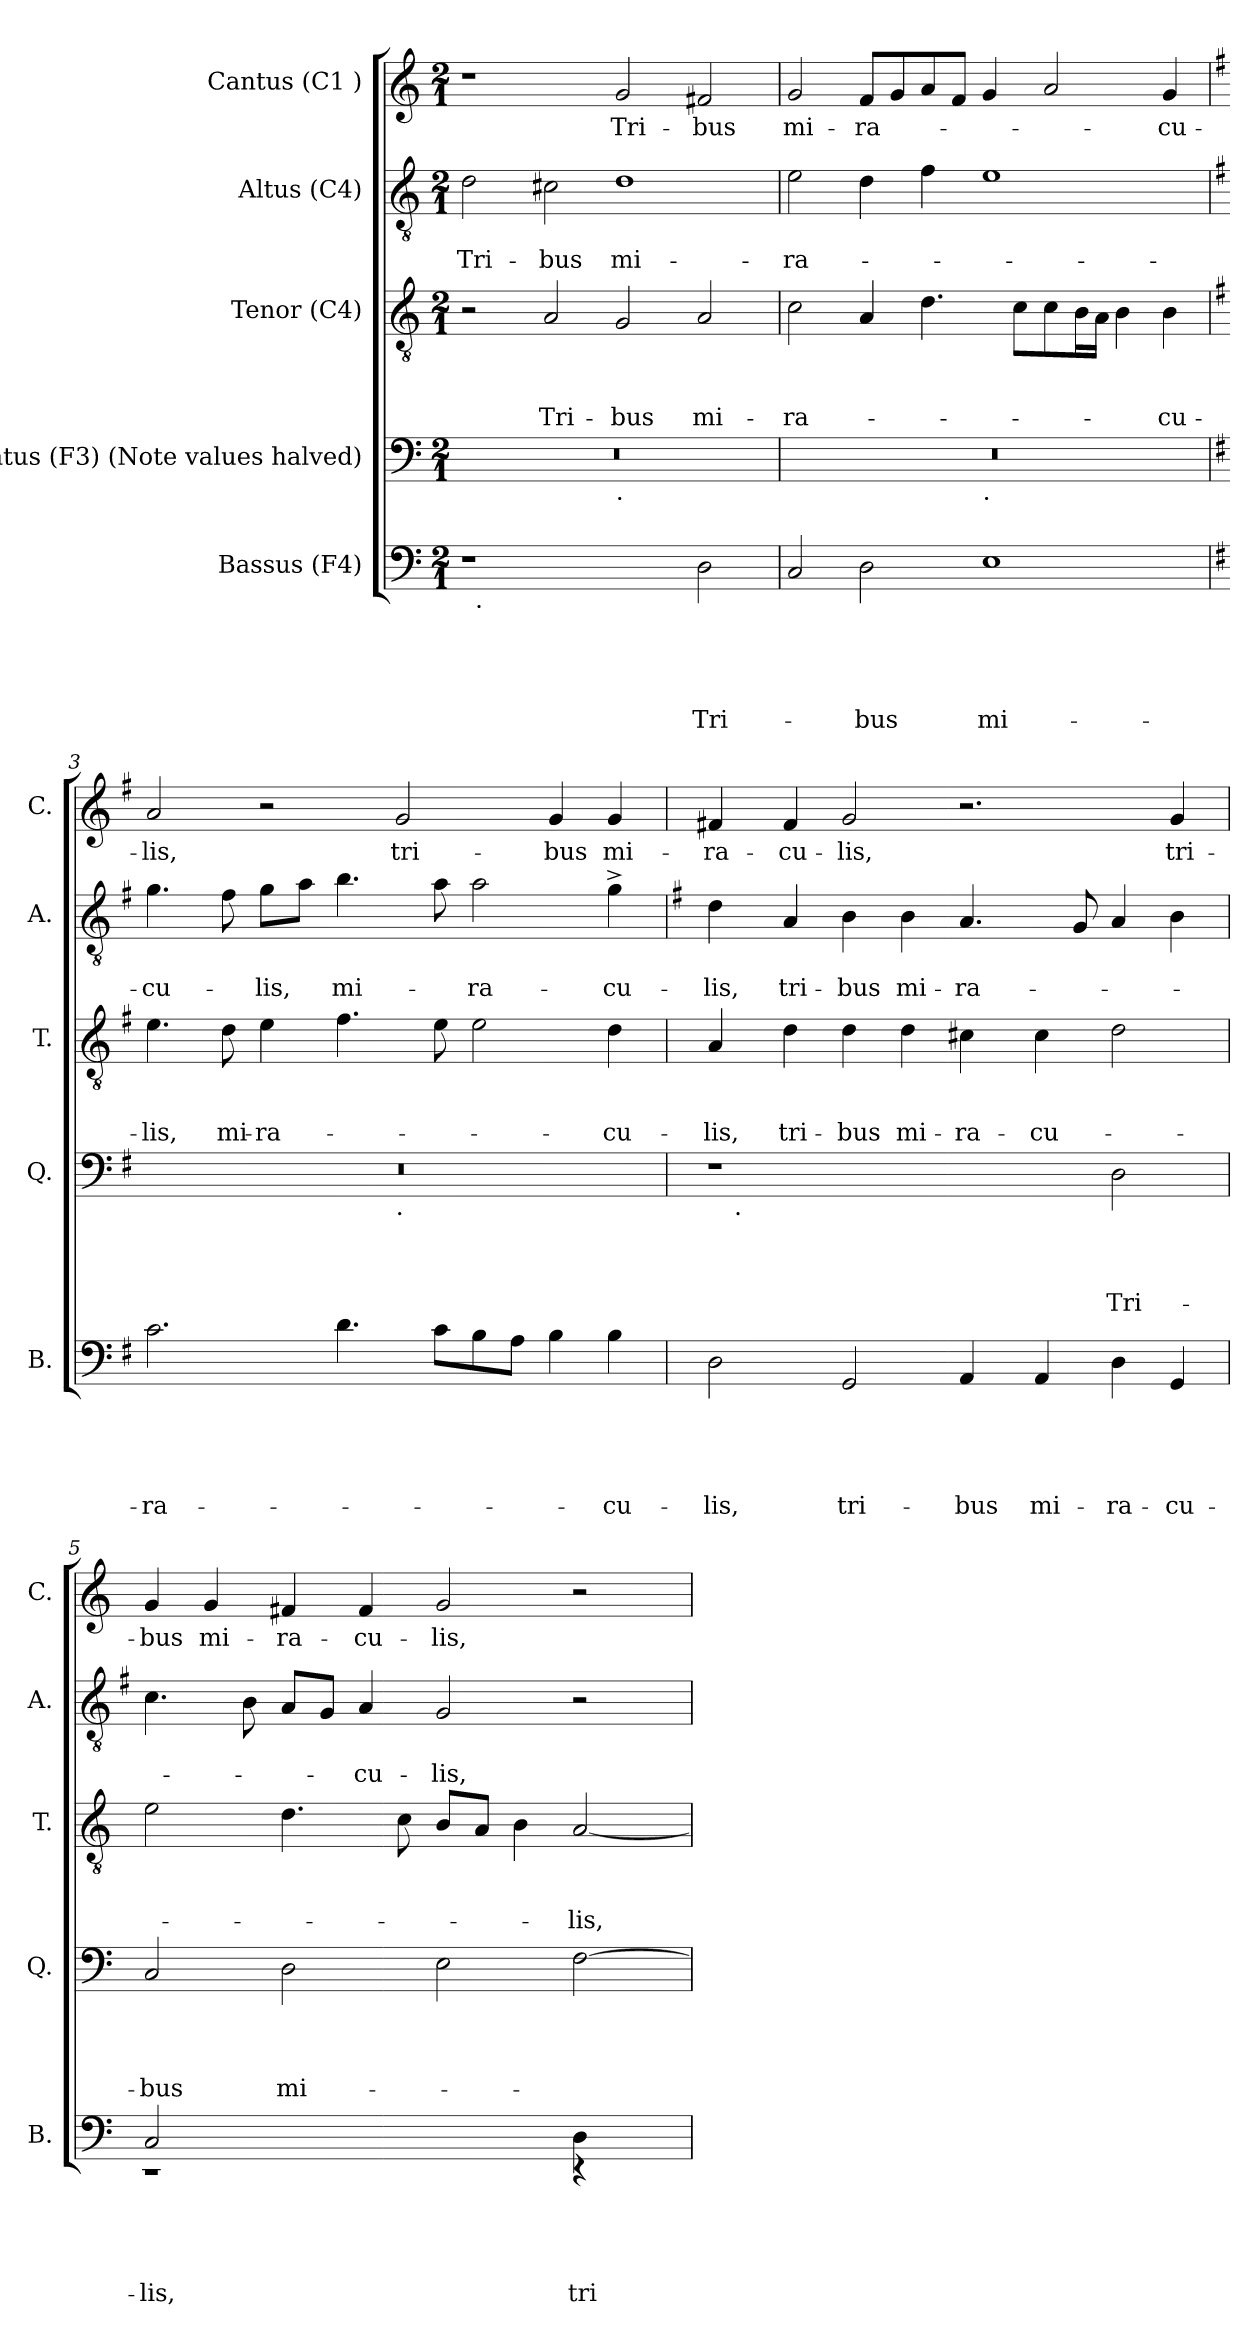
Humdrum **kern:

**kern	**text	**text	**text	**text	**text	**kern	**text	**text	**text	**text	**kern	**text	**text	**text	**kern	**text	**text	**kern	**text
*part5	*part5	*part5	*part5	*part5	*part5	*part4	*part4	*part4	*part4	*part4	*part3	*part3	*part3	*part3	*part2	*part2	*part2	*part1	*part1
*staff5	*staff5	*staff5	*staff5	*staff5	*staff5	*staff4	*staff4	*staff4	*staff4	*staff4	*staff3	*staff3	*staff3	*staff3	*staff2	*staff2	*staff2	*staff1	*staff1
*I"Bassus (F4)	*	*	*	*	*	*I"Quintus (F3) (Note values halved)	*	*	*	*	*I"Tenor (C4)	*	*	*	*I"Altus (C4)	*	*	*I"Cantus (C1 )	*
*I'B.	*	*	*	*	*	*I'Q.	*	*	*	*	*I'T.	*	*	*	*I'A.	*	*	*I'C.	*
*clefF4	*	*	*	*	*	*clefF4	*	*	*	*	*clefGv2	*	*	*	*clefGv2	*	*	*clefG2	*
*k[]	*	*	*	*	*	*k[]	*	*	*	*	*k[]	*	*	*	*k[]	*	*	*k[]	*
*C:	*	*	*	*	*	*C:	*	*	*	*	*C:	*	*	*	*C:	*	*	*C:	*
*M2/1	*	*	*	*	*	*M2/1	*	*	*	*	*M2/1	*	*	*	*M2/1	*	*	*M2/1	*
=1	=1	=1	=1	=1	=1	=1	=1	=1	=1	=1	=1	=1	=1	=1	=1	=1	=1	=1	=1
!	!	!	!	!	!	!	!	!	!	!	!	!	!	!	!	!	!LO:LY:b	!	!
*^	*	*	*	*	*	*^	*	*	*	*	*	*	*	*	*	*	*	*	*
1r	32ryy	.	.	.	.	.	0r	1ryy	.	.	.	.	2r	.	.	.	2d\	.	Tri-	1r	.
!	!LO:TX:b:t=.	!	!	!	!	!	!	!	!	!	!	!	!	!	!	!	!	!	!	!	!
.	1ryy	.	.	.	.	.	.	.	.	.	.	.	.	.	.	.	.	.	.	.	.
!	!	!	!	!	!	!	!	!	!	!	!	!	!	!	!	!LO:LY:b	!	!	!LO:LY:b	!	!
.	.	.	.	.	.	.	.	.	.	.	.	.	2A/	.	.	Tri-	2c#X\	.	-bus	.	.
!	!	!	!	!	!	!	!	!LO:TX:b:t=.	!	!	!	!	!	!	!	!	!	!	!	!	!
!	!	!	!	!	!	!	!	!	!	!	!	!	!	!	!	!LO:LY:b	!	!	!LO:LY:b	!	!LO:LY:b
2ryy	.	.	.	.	.	.	.	1ryy	.	.	.	.	2G/	.	.	-bus	1d	.	mi-	2g/	Tri-
.	2ryy	.	.	.	.	.	.	.	.	.	.	.	.	.	.	.	.	.	.	.	.
!	!	!	!	!	!	!LO:LY:b	!	!	!	!	!	!	!	!	!	!LO:LY:b	!	!	!	!	!LO:LY:b
2D\	.	.	.	.	.	Tri-	.	.	.	.	.	.	2A/	.	.	mi-	.	.	.	2f#X/	-bus
.	4...ryy	.	.	.	.	.	.	.	.	.	.	.	.	.	.	.	.	.	.	.	.
=2	=2	=2	=2	=2	=2	=2	=2	=2	=2	=2	=2	=2	=2	=2	=2	=2	=2	=2	=2	=2	=2
!	!	!	!	!	!	!	!	!	!	!	!	!	!	!	!	!LO:LY:b	!	!	!LO:LY:b	!	!LO:LY:b
*v	*v	*	*	*	*	*	*	*	*	*	*	*	*	*	*	*	*	*	*	*	*
2C/	.	.	.	.	.	0r	1ryy	.	.	.	.	2c\	.	.	-ra-	2e\	.	-ra-	2g/	mi-
!	!	!	!	!	!LO:LY:b	!	!	!	!	!	!	!	!	!	!	!	!	!	!	!LO:LY:b
2D\	.	.	.	.	-bus	.	.	.	.	.	.	4A/	.	.	.	4d\	.	.	8f/L	-ra-
.	.	.	.	.	.	.	.	.	.	.	.	.	.	.	.	.	.	.	8g/	.
.	.	.	.	.	.	.	.	.	.	.	.	4.d\	.	.	.	4f\	.	.	8a/	.
.	.	.	.	.	.	.	.	.	.	.	.	.	.	.	.	.	.	.	8f/J	.
!	!	!	!	!	!	!	!LO:TX:b:t=.	!	!	!	!	!	!	!	!	!	!	!	!	!
!	!	!	!	!	!LO:LY:b	!	!	!	!	!	!	!	!	!	!	!	!	!	!	!
1E	.	.	.	.	mi-	.	1ryy	.	.	.	.	.	.	.	.	1e	.	.	4g/	.
.	.	.	.	.	.	.	.	.	.	.	.	8c\L	.	.	.	.	.	.	.	.
.	.	.	.	.	.	.	.	.	.	.	.	8c\	.	.	.	.	.	.	2a/	.
.	.	.	.	.	.	.	.	.	.	.	.	16B\L	.	.	.	.	.	.	.	.
.	.	.	.	.	.	.	.	.	.	.	.	16A\JJ	.	.	.	.	.	.	.	.
.	.	.	.	.	.	.	.	.	.	.	.	4B\	.	.	.	.	.	.	.	.
!	!	!	!	!	!	!	!	!	!	!	!	!	!	!	!LO:LY:b	!	!	!	!	!LO:LY:b
.	.	.	.	.	.	.	.	.	.	.	.	4B\	.	.	-cu-	.	.	.	4g/	-cu-
=3	=3	=3	=3	=3	=3	=3	=3	=3	=3	=3	=3	=3	=3	=3	=3	=3	=3	=3	=3	=3
*k[f#]	*	*	*	*	*	*k[f#]	*	*	*	*	*	*k[f#]	*	*	*	*k[f#]	*	*	*k[f#]	*
*G:	*	*	*	*	*	*G:	*	*	*	*	*	*G:	*	*	*	*G:	*	*	*G:	*
!	!	!	!	!	!LO:LY:b	!	!	!	!	!	!	!	!	!	!LO:LY:b	!	!	!LO:LY:b	!	!LO:LY:b
2.c\	.	.	.	.	-ra-	0r	1ryy	.	.	.	.	4.e\	.	.	-lis,	4.g\	.	-cu-	2a/	-lis,
!	!	!	!	!	!	!	!	!	!	!	!	!	!	!	!LO:LY:b	!	!	!	!	!
.	.	.	.	.	.	.	.	.	.	.	.	8d\	.	.	mi-	8f#\	.	.	.	.
!	!	!	!	!	!	!	!	!	!	!	!	!	!	!	!LO:LY:b:rj	!	!	!LO:LY:b	!	!
.	.	.	.	.	.	.	.	.	.	.	.	4e\	.	.	-ra-	8g\L	.	-lis,	2r	.
.	.	.	.	.	.	.	.	.	.	.	.	.	.	.	.	8a\J	.	.	.	.
!	!	!	!	!	!	!	!	!	!	!	!	!	!	!	!	!	!	!LO:LY:b	!	!
4.d\	.	.	.	.	.	.	.	.	.	.	.	4.f#\	.	.	.	4.b\	.	mi-	.	.
!	!	!	!	!	!	!	!LO:TX:b:t=.	!	!	!	!	!	!	!	!	!	!	!	!	!
!	!	!	!	!	!	!	!	!	!	!	!	!	!	!	!	!	!	!	!	!LO:LY:b
.	.	.	.	.	.	.	1ryy	.	.	.	.	.	.	.	.	.	.	.	2g/	tri-
8c\L	.	.	.	.	.	.	.	.	.	.	.	8e\	.	.	.	8a\	.	.	.	.
!	!	!	!	!	!	!	!	!	!	!	!	!	!	!	!	!	!	!LO:LY:b	!	!
8B\	.	.	.	.	.	.	.	.	.	.	.	2e\	.	.	.	2a\	.	-ra-	.	.
8A\J	.	.	.	.	.	.	.	.	.	.	.	.	.	.	.	.	.	.	.	.
!	!	!	!	!	!	!	!	!	!	!	!	!	!	!	!	!	!	!	!	!LO:LY:b
4B\	.	.	.	.	.	.	.	.	.	.	.	.	.	.	.	.	.	.	4g/	-bus
!	!	!	!	!	!LO:LY:b	!	!	!	!	!	!	!	!	!	!LO:LY:b	!	!	!LO:LY:b	!	!LO:LY:b
4B\	.	.	.	.	-cu-	.	.	.	.	.	.	4d\	.	.	-cu-	4g^>\	.	-cu-	4g/	mi-
!!LO:LB:g=z
=4	=4	=4	=4	=4	=4	=4	=4	=4	=4	=4	=4	=4	=4	=4	=4	=4	=4	=4	=4	=4
*k[]	*	*	*	*	*	*k[]	*	*	*	*	*	*k[]	*	*	*	*	*	*	*k[]	*
*C:	*	*	*	*	*	*C:	*	*	*	*	*	*C:	*	*	*	*	*	*	*C:	*
!	!	!	!	!	!LO:LY:b	!	!	!	!	!	!	!	!	!	!LO:LY:b	!	!	!LO:LY:b	!	!LO:LY:b
2D\	.	.	.	.	-lis,	1r	16ryy	.	.	.	.	4A/	.	.	-lis,	4d\	.	-lis,	4f#X/	-ra-
!	!	!	!	!	!	!	!LO:TX:b:t=.	!	!	!	!	!	!	!	!	!	!	!	!	!
.	.	.	.	.	.	.	1ryy	.	.	.	.	.	.	.	.	.	.	.	.	.
!	!	!	!	!	!	!	!	!	!	!	!	!	!	!	!LO:LY:b	!	!	!LO:LY:b	!	!LO:LY:b
.	.	.	.	.	.	.	.	.	.	.	.	4d\	.	.	tri-	4A/	.	tri-	4f#/	-cu-
!	!	!	!	!	!LO:LY:b	!	!	!	!	!	!	!	!	!	!LO:LY:b	!	!	!LO:LY:b	!	!LO:LY:b
2GG/	.	.	.	.	tri-	.	.	.	.	.	.	4d\	.	.	-bus	4B\	.	-bus	2g/	-lis,
!	!	!	!	!	!	!	!	!	!	!	!	!	!	!	!LO:LY:b	!	!	!LO:LY:b	!	!
.	.	.	.	.	.	.	.	.	.	.	.	4d\	.	.	mi-	4B\	.	mi-	.	.
!	!	!	!	!	!LO:LY:b	!	!	!	!	!	!	!	!	!	!LO:LY:b	!	!	!LO:LY:b	!	!
4AA/	.	.	.	.	-bus	2ryy	.	.	.	.	.	4c#X\	.	.	-ra-	4.A/	.	-ra-	2.r	.
.	.	.	.	.	.	.	2...ryy	.	.	.	.	.	.	.	.	.	.	.	.	.
!	!	!	!	!	!LO:LY:b	!	!	!	!	!	!	!	!	!	!LO:LY:b	!	!	!	!	!
4AA/	.	.	.	.	mi-	.	.	.	.	.	.	4c#\	.	.	-cu-	.	.	.	.	.
.	.	.	.	.	.	.	.	.	.	.	.	.	.	.	.	8G/	.	.	.	.
!	!	!	!	!	!LO:LY:b	!	!	!	!	!	!LO:LY:b	!	!	!	!	!	!	!	!	!
4D\	.	.	.	.	-ra-	2D\	.	.	.	.	Tri-	2d\	.	.	.	4A/	.	.	.	.
!	!	!	!	!	!LO:LY:b	!	!	!	!	!	!	!	!	!	!	!	!	!	!	!LO:LY:b
4GG/	.	.	.	.	-cu-	.	.	.	.	.	.	.	.	.	.	4B\	.	.	4g/	tri-
=5	=5	=5	=5	=5	=5	=5	=5	=5	=5	=5	=5	=5	=5	=5	=5	=5	=5	=5	=5	=5
!	!	!	!	!	!LO:LY:b	!	!	!	!	!	!LO:LY:b	!	!	!	!	!	!	!	!	!LO:LY:b
*^	*	*	*	*	*	*	*	*	*	*	*	*	*	*	*	*	*	*	*	*
*	*^	*	*	*	*	*	*v	*v	*	*	*	*	*	*	*	*	*	*	*	*	*
2C/	1rEE	1.ryy	.	.	.	.	-lis,	2C/	.	.	.	-bus	2e\	.	.	.	4.c\	.	.	4g/	-bus
!	!	!	!	!	!	!	!	!	!	!	!	!	!	!	!	!	!	!	!	!	!LO:LY:b
.	.	.	.	.	.	.	.	.	.	.	.	.	.	.	.	.	.	.	.	4g/	mi-
.	.	.	.	.	.	.	.	.	.	.	.	.	.	.	.	.	8B\	.	.	.	.
!	!	!	!	!	!	!	!	!	!	!	!	!LO:LY:b	!	!	!	!	!	!	!	!	!LO:LY:b
4ryy	.	.	.	.	.	.	.	2D\	.	.	.	mi-	4.d\	.	.	.	8A/L	.	.	4f#X/	-ra-
.	.	.	.	.	.	.	.	.	.	.	.	.	.	.	.	.	8G/J	.	.	.	.
!	!	!	!	!	!	!	!	!	!	!	!	!	!	!	!	!	!	!	!LO:LY:b	!	!LO:LY:b
1ryy	.	.	.	.	.	.	.	.	.	.	.	.	.	.	.	.	4A/	.	-cu-	4f#/	-cu-
.	.	.	.	.	.	.	.	.	.	.	.	.	8c\	.	.	.	.	.	.	.	.
!	!	!	!	!	!	!	!	!	!	!	!	!	!	!	!	!	!	!	!LO:LY:b	!	!LO:LY:b
.	2ryy	.	.	.	.	.	.	2E\	.	.	.	.	8B/L	.	.	.	2G/	.	-lis,	2g/	-lis,
.	.	.	.	.	.	.	.	.	.	.	.	.	8A/J	.	.	.	.	.	.	.	.
.	.	.	.	.	.	.	.	.	.	.	.	.	4B\	.	.	.	.	.	.	.	.
!	!	!	!	!	!	!	!LO:LY:b	!	!	!	!	!	!	!	!	!LO:LY:b	!	!	!	!	!
.	4rEE	4D\	.	.	.	.	tri-	[>2F\	.	.	.	.	[<2A/	.	.	-lis,	2r	.	.	2r	.
4ryy	4ryy	4ryy	.	.	.	.	.	.	.	.	.	.	.	.	.	.	.	.	.	.	.
*v	*v	*v	*	*	*	*	*	*	*	*	*	*	*	*	*	*	*	*	*	*	*
=	=	=	=	=	=	=	=	=	=	=	=	=	=	=	=	=	=	=	=
*-	*-	*-	*-	*-	*-	*-	*-	*-	*-	*-	*-	*-	*-	*-	*-	*-	*-	*-	*-
